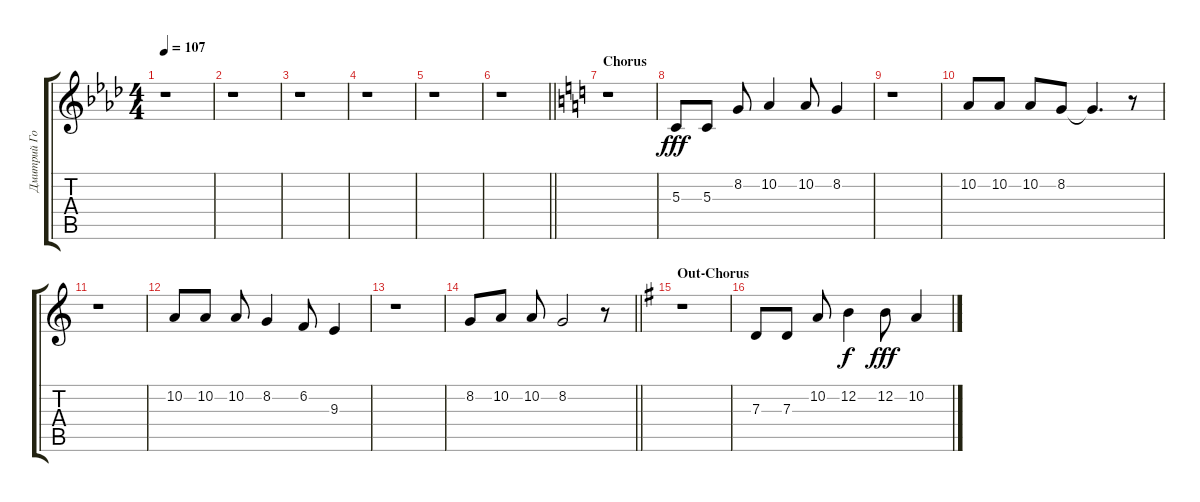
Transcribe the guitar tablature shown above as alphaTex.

\track ("Дмитрий Голяшев (Бэк-Вокал)" "Дмитрий Го") {instrument baritonesax}
\staff {score tabs}
\tuning (E4 B3 G3 D3 A2 E2) {hide}
\ts (4 4)
\tempo 107
\clef g2
\ks ab
r.1{dy fff} |
r.1 |
r.1 |
r.1 |
r.1 |
\barLineRight lightlight
r.1 |
\section ("" "Chorus")
\ks c
r.1 |
5.3.8 5.3.8 8.2.8 10.2.4 10.2.8 8.2.4 |
r.1 |
10.2.8 10.2.8 10.2.8 8.2.8 8.2{t}.4{d} r.8 |
r.1 |
10.2.8 10.2.8 10.2.8 8.2.4 6.2.8 9.3.4 |
r.1 |
\barLineRight lightlight
8.2.8 10.2.8 10.2.8 8.2.2 r.8 |
\section ("" "Out-Chorus")
\ks g
r.1 |
7.3.8 7.3.8 10.2.8 12.2.4{dy f} 12.2.8{dy fff} 10.2.4
